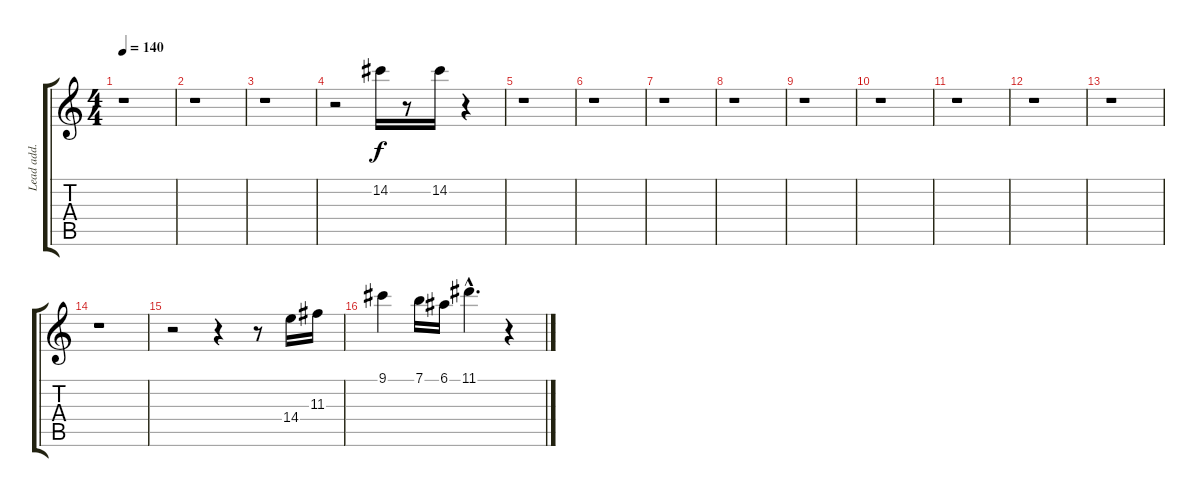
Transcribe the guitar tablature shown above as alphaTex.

\track ("Lead add. notes" "Lead add. ") {instrument guitarharmonics}
\staff {score tabs}
\tuning (E4 B3 G3 D3 A2 E2) {hide}
\ts (4 4)
\tempo 140
\clef g2
\ks c
r.1{dy f} |
r.1 |
r.1 |
r.2 14.2.16 r.8 14.2.16 r.4 |
r.1 |
r.1 |
r.1 |
r.1 |
r.1 |
r.1 |
r.1 |
r.1 |
r.1 |
r.1 |
r.2 r.4 r.8 14.4.16 11.3.16 |
9.1.4 7.1.16 6.1.16 11.1{hac}.4{d} r.4
